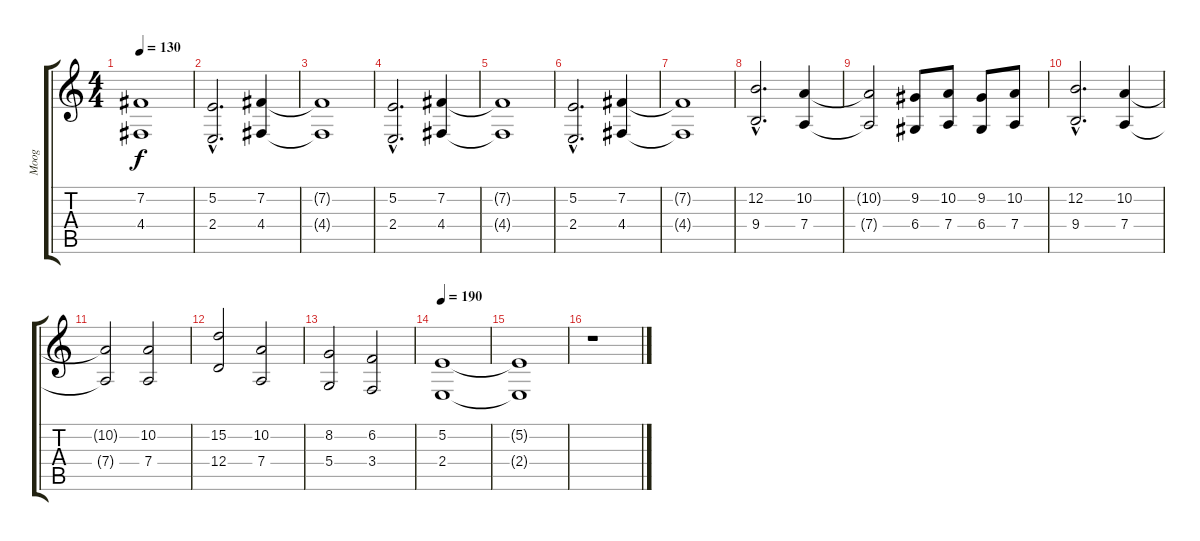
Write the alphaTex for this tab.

\track ("Moog" "Moog") {instrument pad3polysynth}
\staff {score tabs}
\tuning (E4 B3 G3 D3 A2 E2) {hide}
\ts (4 4)
\tempo 130
\clef g2
\ks c
(7.2{t} 4.4{t}).1{dy f} |
(5.2{hac} 2.4{hac}).2{d} (7.2 4.4).4 |
(7.2{t} 4.4{t}).1 |
(5.2{hac} 2.4{hac}).2{d} (7.2 4.4).4 |
(7.2{t} 4.4{t}).1 |
(5.2{hac} 2.4{hac}).2{d} (7.2 4.4).4 |
(7.2{t} 4.4{t}).1 |
(12.2{hac} 9.4{hac}).2{d} (10.2 7.4).4 |
(10.2{t} 7.4{t}).2 (9.2 6.4).8 (10.2 7.4).8 (9.2 6.4).8 (10.2 7.4).8 |
(12.2{hac} 9.4{hac}).2{d} (10.2 7.4).4 |
(10.2{t} 7.4{t}).2 (10.2 7.4).2 |
(15.2 12.4).2 (10.2 7.4).2 |
(8.2 5.4).2 (6.2 3.4).2 |
\tempo 190
(5.2 2.4).1 |
(5.2{t} 2.4{t}).1 |
r.1
